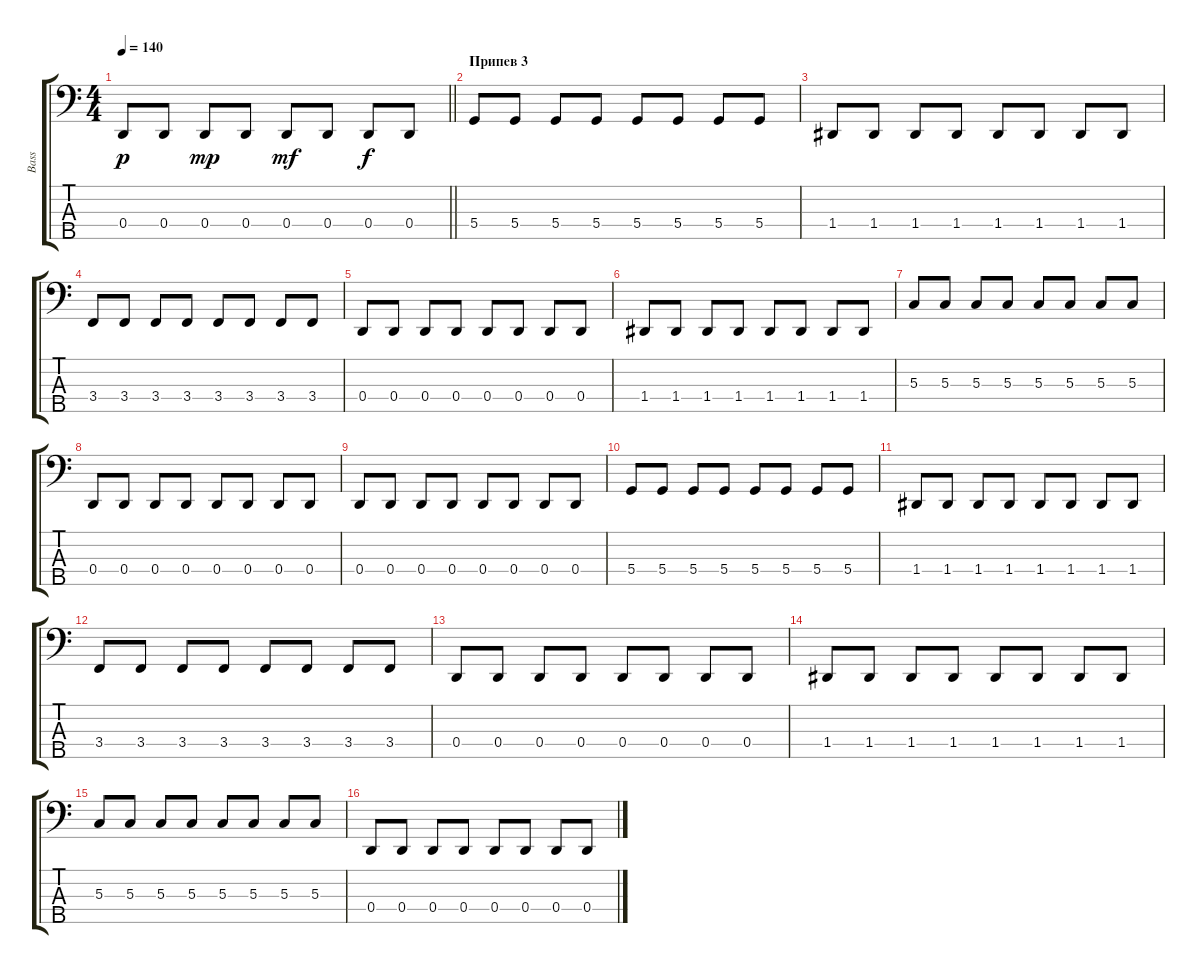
\track ("Bass" "Bass") {instrument electricbassfinger}
\staff {score tabs}
\tuning (F2 C2 G1 D1 A0) {hide}
\ts (4 4)
\tempo 140
\clef f4
\barLineRight lightlight
\ks c
0.4.8{dy p} 0.4.8 0.4.8{dy mp} 0.4.8 0.4.8{dy mf} 0.4.8 0.4.8{dy f} 0.4.8 |
\section ("" "Припев 3")
5.4.8 5.4.8 5.4.8 5.4.8 5.4.8 5.4.8 5.4.8 5.4.8 |
1.4.8 1.4.8 1.4.8 1.4.8 1.4.8 1.4.8 1.4.8 1.4.8 |
3.4.8 3.4.8 3.4.8 3.4.8 3.4.8 3.4.8 3.4.8 3.4.8 |
0.4.8 0.4.8 0.4.8 0.4.8 0.4.8 0.4.8 0.4.8 0.4.8 |
1.4.8 1.4.8 1.4.8 1.4.8 1.4.8 1.4.8 1.4.8 1.4.8 |
5.3.8 5.3.8 5.3.8 5.3.8 5.3.8 5.3.8 5.3.8 5.3.8 |
0.4.8 0.4.8 0.4.8 0.4.8 0.4.8 0.4.8 0.4.8 0.4.8 |
0.4.8 0.4.8 0.4.8 0.4.8 0.4.8 0.4.8 0.4.8 0.4.8 |
5.4.8 5.4.8 5.4.8 5.4.8 5.4.8 5.4.8 5.4.8 5.4.8 |
1.4.8 1.4.8 1.4.8 1.4.8 1.4.8 1.4.8 1.4.8 1.4.8 |
3.4.8 3.4.8 3.4.8 3.4.8 3.4.8 3.4.8 3.4.8 3.4.8 |
0.4.8 0.4.8 0.4.8 0.4.8 0.4.8 0.4.8 0.4.8 0.4.8 |
1.4.8 1.4.8 1.4.8 1.4.8 1.4.8 1.4.8 1.4.8 1.4.8 |
5.3.8 5.3.8 5.3.8 5.3.8 5.3.8 5.3.8 5.3.8 5.3.8 |
0.4.8 0.4.8 0.4.8 0.4.8 0.4.8 0.4.8 0.4.8 0.4.8
